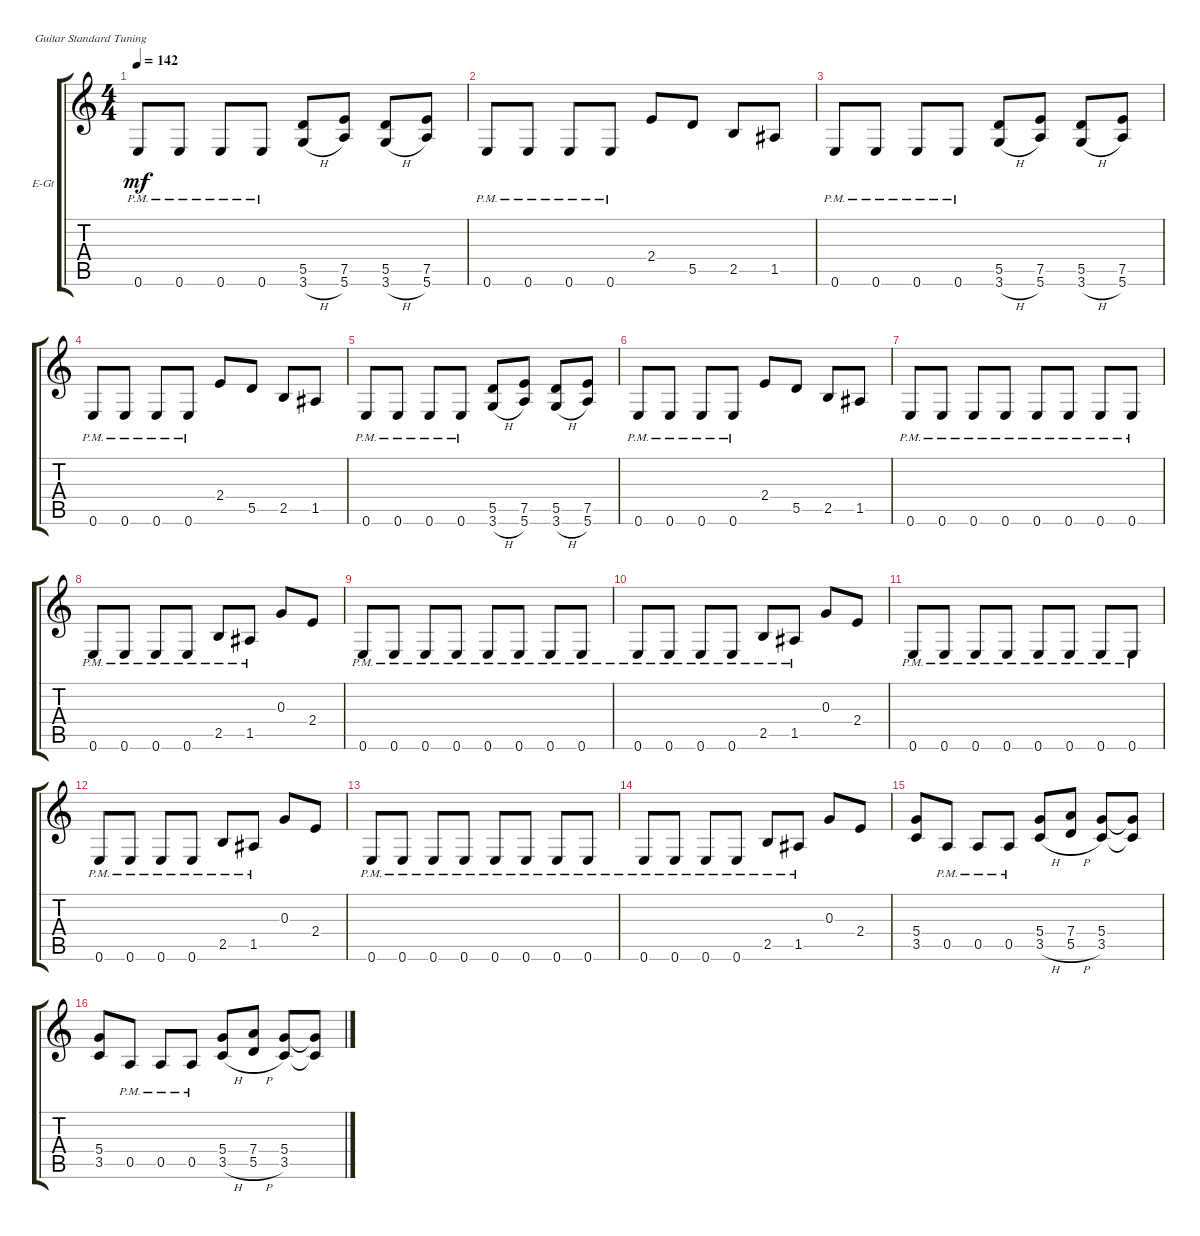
\defaultSystemsLayout 4
\bracketExtendMode groupsimilarinstruments
\firstSystemTrackNameOrientation horizontal
\otherSystemsTrackNameOrientation horizontal
\track ("Electric Guitar" "E-Gt") {instrument distortionguitar}
\staff {score tabs}
\tuning (E4 B3 G3 D3 A2 E2)
\ts (4 4)
\tempo 142
\clef g2
\ks c
0.6{pm}.8{dy mf} 0.6{pm}.8 0.6{pm}.8 0.6{pm}.8 (3.6{h} 5.5).8 (5.6 7.5).8 (3.6{h} 5.5).8 (5.6 7.5).8 |
0.6{pm}.8 0.6{pm}.8 0.6{pm}.8 0.6{pm}.8 2.4.8 5.5.8 2.5.8 1.5.8 |
0.6{pm}.8 0.6{pm}.8 0.6{pm}.8 0.6{pm}.8 (3.6{h} 5.5).8 (5.6 7.5).8 (3.6{h} 5.5).8 (5.6 7.5).8 |
0.6{pm}.8 0.6{pm}.8 0.6{pm}.8 0.6{pm}.8 2.4.8 5.5.8 2.5.8 1.5.8 |
0.6{pm}.8 0.6{pm}.8 0.6{pm}.8 0.6{pm}.8 (3.6{h} 5.5).8 (5.6 7.5).8 (3.6{h} 5.5).8 (5.6 7.5).8 |
0.6{pm}.8 0.6{pm}.8 0.6{pm}.8 0.6{pm}.8 2.4.8 5.5.8 2.5.8 1.5.8 |
0.6{pm}.8 0.6{pm}.8 0.6{pm}.8 0.6{pm}.8 0.6{pm}.8 0.6{pm}.8 0.6{pm}.8 0.6{pm}.8 |
0.6{pm}.8 0.6{pm}.8 0.6{pm}.8 0.6{pm}.8 2.5{pm}.8 1.5{pm}.8 0.3.8 2.4.8 |
0.6{pm}.8 0.6{pm}.8 0.6{pm}.8 0.6{pm}.8 0.6{pm}.8 0.6{pm}.8 0.6{pm}.8 0.6{pm}.8 |
0.6{pm}.8 0.6{pm}.8 0.6{pm}.8 0.6{pm}.8 2.5{pm}.8 1.5{pm}.8 0.3.8 2.4.8 |
0.6{pm}.8 0.6{pm}.8 0.6{pm}.8 0.6{pm}.8 0.6{pm}.8 0.6{pm}.8 0.6{pm}.8 0.6{pm}.8 |
0.6{pm}.8 0.6{pm}.8 0.6{pm}.8 0.6{pm}.8 2.5{pm}.8 1.5{pm}.8 0.3.8 2.4.8 |
0.6{pm}.8 0.6{pm}.8 0.6{pm}.8 0.6{pm}.8 0.6{pm}.8 0.6{pm}.8 0.6{pm}.8 0.6{pm}.8 |
0.6{pm}.8 0.6{pm}.8 0.6{pm}.8 0.6{pm}.8 2.5{pm}.8 1.5{pm}.8 0.3.8 2.4.8 |
(3.5 5.4).8 0.5{pm}.8 0.5{pm}.8 0.5{pm}.8 (3.5{h} 5.4).8 (5.5{h} 7.4).8 (3.5 5.4).8 (3.5{t} 5.4{t}).8 |
(3.5 5.4).8 0.5{pm}.8 0.5{pm}.8 0.5{pm}.8 (3.5{h} 5.4).8 (5.5{h} 7.4).8 (3.5 5.4).8 (3.5{t} 5.4{t}).8
